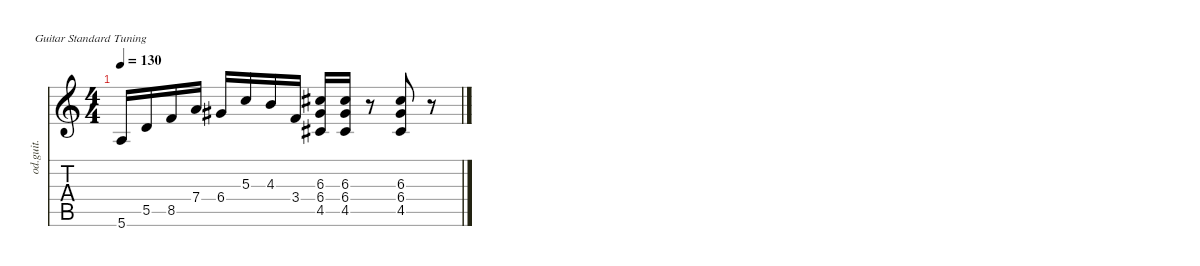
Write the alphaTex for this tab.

\defaultSystemsLayout 4
\hideDynamics
\bracketExtendMode nobrackets
\otherSystemsTrackNameOrientation horizontal
\track ("Guitar I" "od.guit.") {instrument overdrivenguitar}
\staff {score tabs}
\tuning (E4 B3 G3 D3 A2 E2)
\ts (4 4)
\tempo 130
\clef g2
\ks c
5.6.16{dy f beam Up} 5.5.16{beam Up} 8.5.16{beam Up} 7.4.16{beam Up} 6.4{acc #}.16{beam Up} 5.3.16{beam Up} 4.3.16{beam Up} 3.4.16{beam Up} (6.3{acc #} 6.4{acc #} 4.5{acc #}).16{beam Up} (6.3{acc #} 6.4{acc #} 4.5{acc #}).16{beam Up} r.8{beam Up} (6.3{acc #} 6.4{acc #} 4.5{acc #}).8{beam Up} r.8{beam Up}
